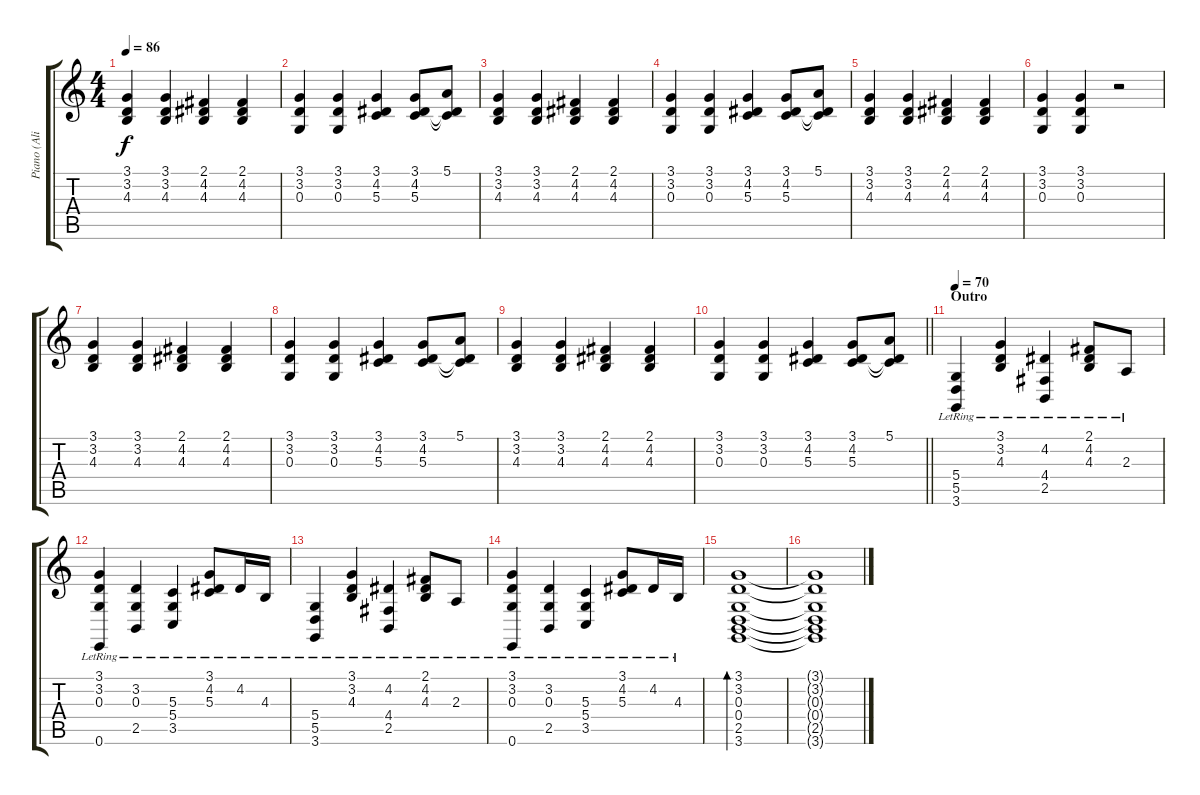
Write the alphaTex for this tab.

\track ("Piano (Ali)" "Piano (Ali") {instrument acousticgrandpiano}
\staff {score tabs}
\tuning (E4 B3 G3 D3 A2 E2) {hide}
\ts (4 4)
\tempo 86
\clef g2
\ks c
(3.1 3.2 4.3).4{dy f} (3.1 3.2 4.3).4 (2.1 4.2 4.3).4 (2.1 4.2 4.3).4 |
(3.1 3.2 0.3).4 (3.1 3.2 0.3).4 (3.1 4.2 5.3).4 (3.1 4.2 5.3).8 (5.1 4.2{t} 5.3{t}).8 |
(3.1 3.2 4.3).4 (3.1 3.2 4.3).4 (2.1 4.2 4.3).4 (2.1 4.2 4.3).4 |
(3.1 3.2 0.3).4 (3.1 3.2 0.3).4 (3.1 4.2 5.3).4 (3.1 4.2 5.3).8 (5.1 4.2{t} 5.3{t}).8 |
(3.1 3.2 4.3).4 (3.1 3.2 4.3).4 (2.1 4.2 4.3).4 (2.1 4.2 4.3).4 |
(3.1 3.2 0.3).4 (3.1 3.2 0.3).4 r.2 |
(3.1 3.2 4.3).4 (3.1 3.2 4.3).4 (2.1 4.2 4.3).4 (2.1 4.2 4.3).4 |
(3.1 3.2 0.3).4 (3.1 3.2 0.3).4 (3.1 4.2 5.3).4 (3.1 4.2 5.3).8 (5.1 4.2{t} 5.3{t}).8 |
(3.1 3.2 4.3).4 (3.1 3.2 4.3).4 (2.1 4.2 4.3).4 (2.1 4.2 4.3).4 |
\barLineRight lightlight
(3.1 3.2 0.3).4 (3.1 3.2 0.3).4 (3.1 4.2 5.3).4 (3.1 4.2 5.3).8 (5.1 4.2{t} 5.3{t}).8 |
\section ("" "Outro")
\tempo 70
(5.4{lr} 5.5{lr} 3.6{lr}).4 (3.1{lr} 3.2{lr} 4.3{lr}).4 (4.2{lr} 4.4{lr} 2.5{lr}).4 (2.1{lr} 4.2{lr} 4.3{lr}).8 2.3{lr}.8 |
(3.1{lr} 3.2{lr} 0.3{lr} 0.6{lr}).4 (3.2{lr} 0.3{lr} 2.5{lr}).4 (5.3{lr} 5.4{lr} 3.5{lr}).4 (3.1{lr} 4.2{lr} 5.3{lr}).8 4.2{lr}.16 4.3{lr}.16 |
(5.4{lr} 5.5{lr} 3.6{lr}).4 (3.1{lr} 3.2{lr} 4.3{lr}).4 (4.2{lr} 4.4{lr} 2.5{lr}).4 (2.1{lr} 4.2{lr} 4.3{lr}).8 2.3{lr}.8 |
(3.1{lr} 3.2{lr} 0.3{lr} 0.6{lr}).4 (3.2{lr} 0.3{lr} 2.5{lr}).4 (5.3{lr} 5.4{lr} 3.5{lr}).4 (3.1{lr} 4.2{lr} 5.3{lr}).8 4.2{lr}.16 4.3{lr}.16 |
(3.1 3.2 0.3 0.4 2.5 3.6).1{bd 120} |
(3.1{t} 3.2{t} 0.3{t} 0.4{t} 2.5{t} 3.6{t}).1
